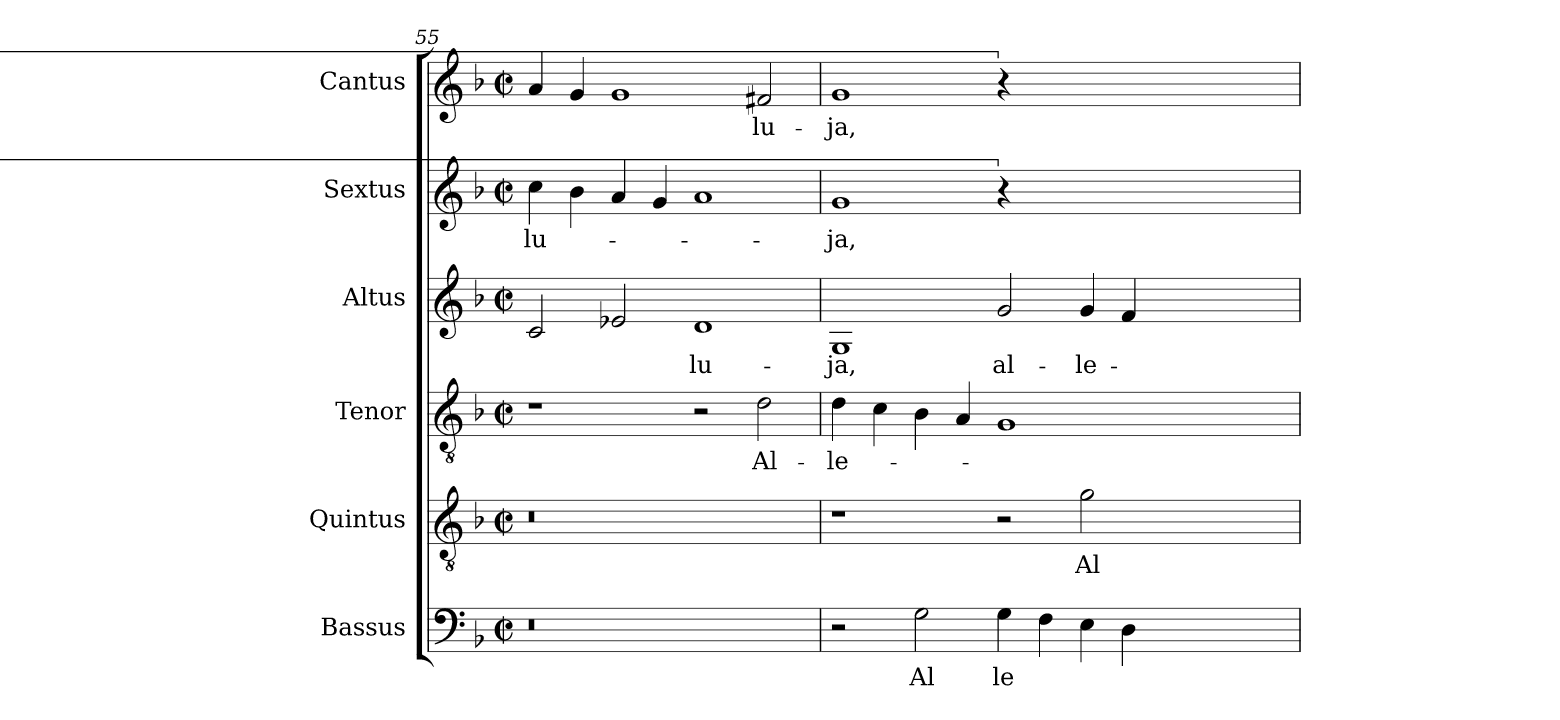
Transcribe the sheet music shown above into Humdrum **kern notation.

**kern	**text	**kern	**text	**kern	**text	**kern	**text	**kern	**text	**kern	**text
*part6	*part6	*part5	*part5	*part4	*part4	*part3	*part3	*part2	*part2	*part1	*part1
*staff6	*staff6	*staff5	*staff5	*staff4	*staff4	*staff3	*staff3	*staff2	*staff2	*staff1	*staff1
*I"Bassus	*	*I"Quintus	*	*I"Tenor	*	*I"Altus	*	*I"Sextus	*	*I"Cantus	*
*clefF4	*	*clefGv2	*	*clefGv2	*	*clefG2	*	*clefG2	*	*clefG2	*
*k[b-]	*	*k[b-]	*	*k[b-]	*	*k[b-]	*	*k[b-]	*	*k[b-]	*
*F:	*	*F:	*	*F:	*	*F:	*	*F:	*	*F:	*
*M2/2	*	*M2/2	*	*M2/2	*	*M2/2	*	*M2/2	*	*M2/2	*
*met(c|)	*	*met(c|)	*	*met(c|)	*	*met(c|)	*	*met(c|)	*	*met(c|)	*
=55	=55	=55	=55	=55	=55	=55	=55	=55	=55	=55	=55
!	!	!	!	!	!	!	!	!	!LO:LY:b:cj	!	!
0r	.	0r	.	1r	.	2c/	.	4cc\	lu-	4a/	.
.	.	.	.	.	.	.	.	4b-\	.	4g/	.
.	.	.	.	.	.	2e-/	.	4a/	.	1g	.
.	.	.	.	.	.	.	.	4g/	.	.	.
!	!	!	!	!	!	!	!LO:LY:b:cj	!	!	!	!
.	.	.	.	2r	.	1d	-lu-	1a	.	.	.
!	!	!	!	!	!LO:LY:b:cj	!	!	!	!	!	!LO:LY:b:cj
.	.	.	.	2d\	Al-	.	.	.	.	2f#/	-lu-
=56	=56	=56	=56	=56	=56	=56	=56	=56	=56	=56	=56
!	!	!	!	!	!LO:LY:b:cj	!	!LO:LY:b:cj	!	!LO:LY:b:cj	!	!LO:LY:b:cj
2r	.	1r	.	4d\	-le-	1G	-ja,	1g	-ja,	1g	-ja,
.	.	.	.	4c\	.	.	.	.	.	.	.
!	!LO:LY:b:cj	!	!	!	!	!	!	!	!	!	!
2G\	Al	.	.	4B-\	.	.	.	.	.	.	.
.	.	.	.	4A/	.	.	.	.	.	.	.
!	!LO:LY:b:cj	!	!	!	!	!	!LO:LY:b:cj	!LO:N:vis=1	!	!LO:N:vis=1	!
4G\	le	2r	.	1G	.	2g/	al-	4%9r	.	4%9r	.
4F\	.	.	.	.	.	.	.	.	.	.	.
!	!	!	!LO:LY:b:cj	!	!	!	!LO:LY:b:cj	!	!	!	!
4E\	.	2g\	Al	.	.	4g/	-le-	.	.	.	.
4D\	.	.	.	.	.	4f/	.	.	.	.	.
1ryy	.	1ryy	.	1ryy	.	1ryy	.	.	.	.	.
4ryy	.	4ryy	.	4ryy	.	4ryy	.	.	.	.	.
=	=	=	=	=	=	=	=	=	=	=	=
*-	*-	*-	*-	*-	*-	*-	*-	*-	*-	*-	*-
